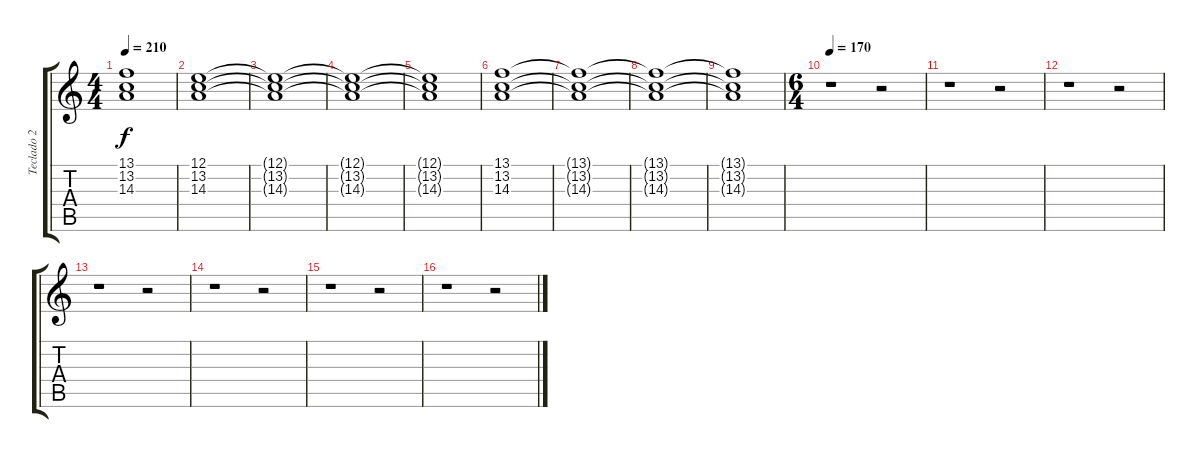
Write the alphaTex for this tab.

\track ("Teclado 2" "Teclado 2") {instrument choiraahs}
\staff {score tabs}
\tuning (E4 B3 G3 D3 A2 E2) {hide}
\ts (4 4)
\tempo 210
\clef g2
\ks c
(13.1{t} 13.2{t} 14.3{t}).1{dy f} |
(12.1 13.2 14.3).1 |
(12.1{t} 13.2{t} 14.3{t}).1 |
(12.1{t} 13.2{t} 14.3{t}).1 |
(12.1{t} 13.2{t} 14.3{t}).1 |
(13.1 13.2 14.3).1 |
(13.1{t} 13.2{t} 14.3{t}).1 |
(13.1{t} 13.2{t} 14.3{t}).1 |
(13.1{t} 13.2{t} 14.3{t}).1 |
\ts (6 4)
\tempo 170
r.1 r.2 |
r.1 r.2 |
r.1 r.2 |
r.1 r.2 |
r.1 r.2 |
r.1 r.2 |
r.1 r.2
